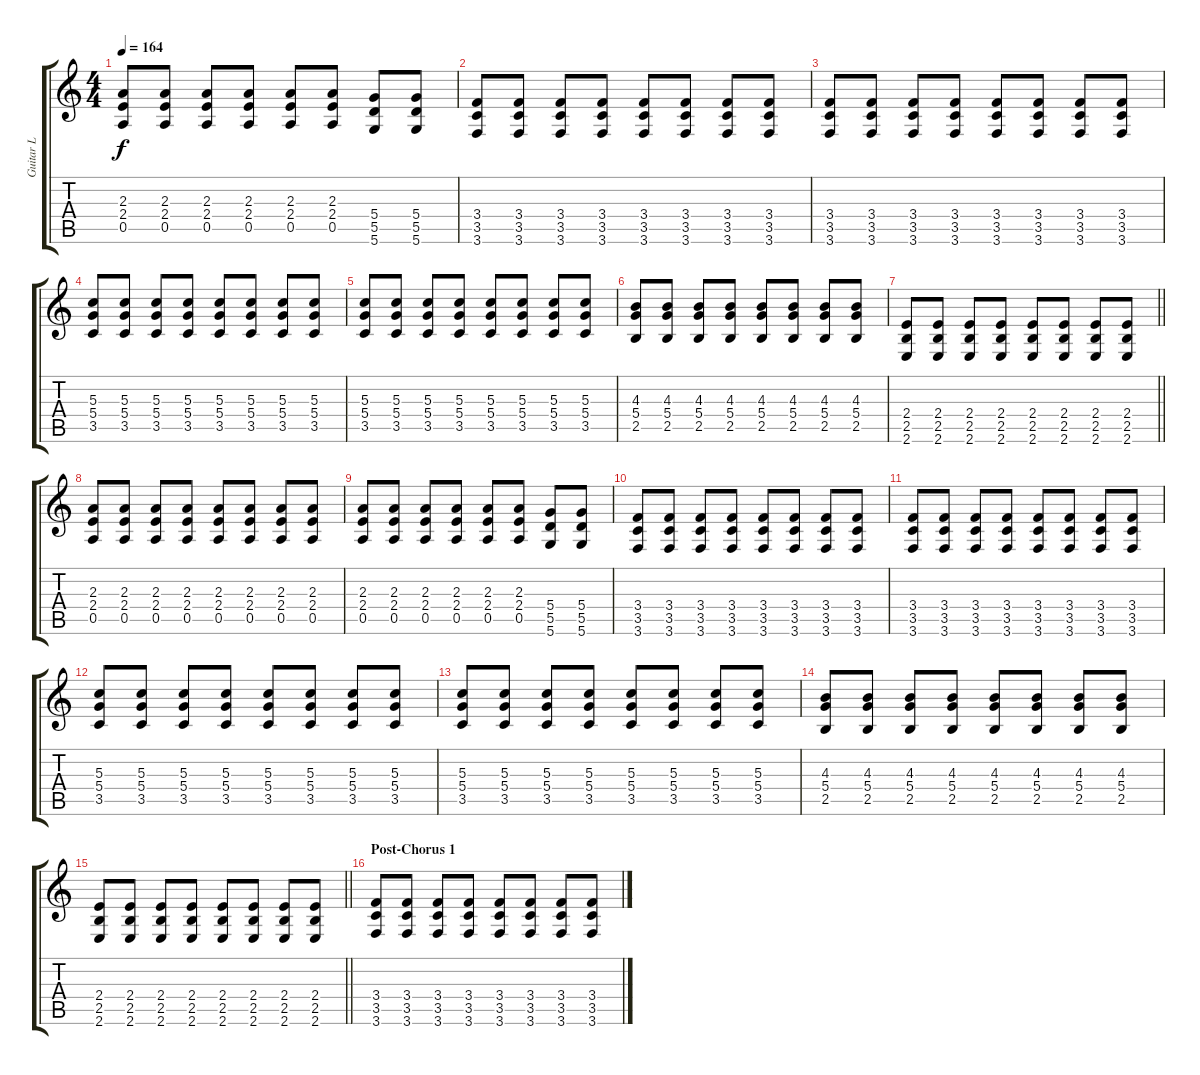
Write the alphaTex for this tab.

\track ("Guitar L" "Guitar L") {instrument distortionguitar}
\staff {score tabs}
\tuning (E4 B3 G3 D3 A2 D2) {hide}
\ts (4 4)
\tempo 164
\clef g2
\ks c
(2.3 2.4 0.5).8{dy f} (2.3 2.4 0.5).8 (2.3 2.4 0.5).8 (2.3 2.4 0.5).8 (2.3 2.4 0.5).8 (2.3 2.4 0.5).8 (5.4 5.5 5.6).8 (5.4 5.5 5.6).8 |
(3.4 3.5 3.6).8 (3.4 3.5 3.6).8 (3.4 3.5 3.6).8 (3.4 3.5 3.6).8 (3.4 3.5 3.6).8 (3.4 3.5 3.6).8 (3.4 3.5 3.6).8 (3.4 3.5 3.6).8 |
(3.4 3.5 3.6).8 (3.4 3.5 3.6).8 (3.4 3.5 3.6).8 (3.4 3.5 3.6).8 (3.4 3.5 3.6).8 (3.4 3.5 3.6).8 (3.4 3.5 3.6).8 (3.4 3.5 3.6).8 |
(5.3 5.4 3.5).8 (5.3 5.4 3.5).8 (5.3 5.4 3.5).8 (5.3 5.4 3.5).8 (5.3 5.4 3.5).8 (5.3 5.4 3.5).8 (5.3 5.4 3.5).8 (5.3 5.4 3.5).8 |
(5.3 5.4 3.5).8 (5.3 5.4 3.5).8 (5.3 5.4 3.5).8 (5.3 5.4 3.5).8 (5.3 5.4 3.5).8 (5.3 5.4 3.5).8 (5.3 5.4 3.5).8 (5.3 5.4 3.5).8 |
(4.3 5.4 2.5).8 (4.3 5.4 2.5).8 (4.3 5.4 2.5).8 (4.3 5.4 2.5).8 (4.3 5.4 2.5).8 (4.3 5.4 2.5).8 (4.3 5.4 2.5).8 (4.3 5.4 2.5).8 |
\barLineRight lightlight
(2.4 2.5 2.6).8 (2.4 2.5 2.6).8 (2.4 2.5 2.6).8 (2.4 2.5 2.6).8 (2.4 2.5 2.6).8 (2.4 2.5 2.6).8 (2.4 2.5 2.6).8 (2.4 2.5 2.6).8 |
(2.3 2.4 0.5).8 (2.3 2.4 0.5).8 (2.3 2.4 0.5).8 (2.3 2.4 0.5).8 (2.3 2.4 0.5).8 (2.3 2.4 0.5).8 (2.3 2.4 0.5).8 (2.3 2.4 0.5).8 |
(2.3 2.4 0.5).8 (2.3 2.4 0.5).8 (2.3 2.4 0.5).8 (2.3 2.4 0.5).8 (2.3 2.4 0.5).8 (2.3 2.4 0.5).8 (5.4 5.5 5.6).8 (5.4 5.5 5.6).8 |
(3.4 3.5 3.6).8 (3.4 3.5 3.6).8 (3.4 3.5 3.6).8 (3.4 3.5 3.6).8 (3.4 3.5 3.6).8 (3.4 3.5 3.6).8 (3.4 3.5 3.6).8 (3.4 3.5 3.6).8 |
(3.4 3.5 3.6).8 (3.4 3.5 3.6).8 (3.4 3.5 3.6).8 (3.4 3.5 3.6).8 (3.4 3.5 3.6).8 (3.4 3.5 3.6).8 (3.4 3.5 3.6).8 (3.4 3.5 3.6).8 |
(5.3 5.4 3.5).8 (5.3 5.4 3.5).8 (5.3 5.4 3.5).8 (5.3 5.4 3.5).8 (5.3 5.4 3.5).8 (5.3 5.4 3.5).8 (5.3 5.4 3.5).8 (5.3 5.4 3.5).8 |
(5.3 5.4 3.5).8 (5.3 5.4 3.5).8 (5.3 5.4 3.5).8 (5.3 5.4 3.5).8 (5.3 5.4 3.5).8 (5.3 5.4 3.5).8 (5.3 5.4 3.5).8 (5.3 5.4 3.5).8 |
(4.3 5.4 2.5).8 (4.3 5.4 2.5).8 (4.3 5.4 2.5).8 (4.3 5.4 2.5).8 (4.3 5.4 2.5).8 (4.3 5.4 2.5).8 (4.3 5.4 2.5).8 (4.3 5.4 2.5).8 |
\barLineRight lightlight
(2.4 2.5 2.6).8 (2.4 2.5 2.6).8 (2.4 2.5 2.6).8 (2.4 2.5 2.6).8 (2.4 2.5 2.6).8 (2.4 2.5 2.6).8 (2.4 2.5 2.6).8 (2.4 2.5 2.6).8 |
\section ("" "Post-Chorus 1")
(3.4 3.5 3.6).8 (3.4 3.5 3.6).8 (3.4 3.5 3.6).8 (3.4 3.5 3.6).8 (3.4 3.5 3.6).8 (3.4 3.5 3.6).8 (3.4 3.5 3.6).8 (3.4 3.5 3.6).8
